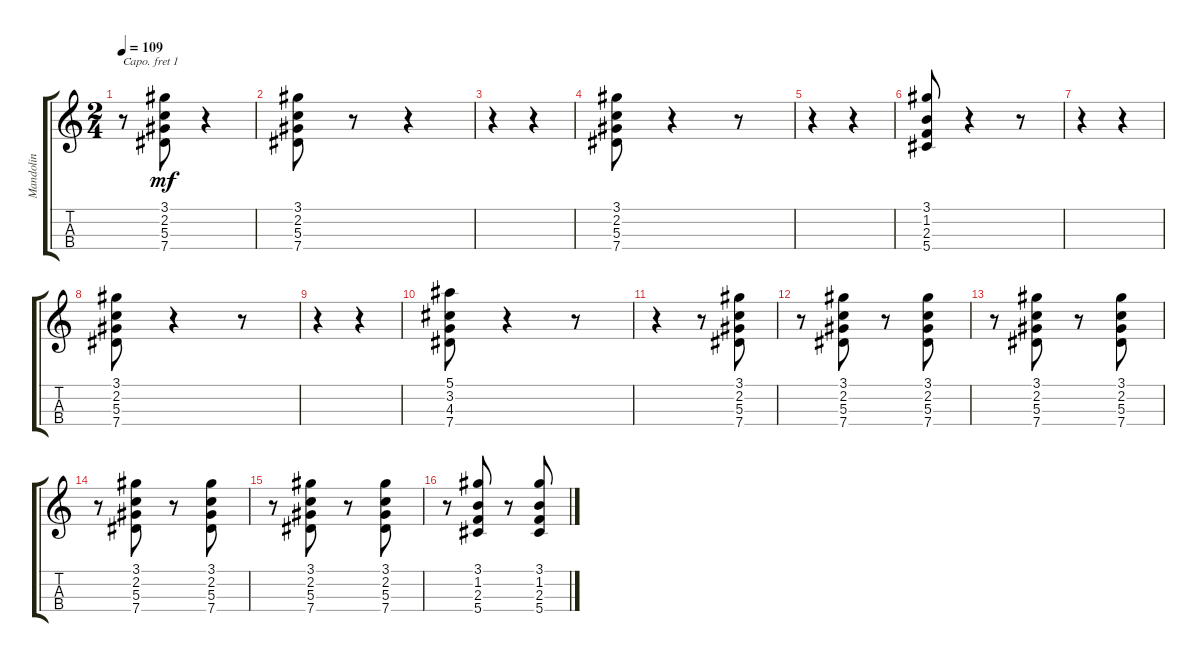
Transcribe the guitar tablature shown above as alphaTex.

\track ("Mandolin" "Mandolin") {instrument shamisen}
\staff {score tabs}
\capo 1
\tuning (E5 A4 D4 G3) {hide}
\ts (2 4)
\tempo 109
\clef g2
\ks c
r.8{dy mf} (3.1 2.2 5.3 7.4).8 r.4 |
(3.1 2.2 5.3 7.4).8 r.8 r.4 |
r.4 r.4 |
(3.1 2.2 5.3 7.4).8 r.4 r.8 |
r.4 r.4 |
(3.1 1.2 2.3 5.4).8 r.4 r.8 |
r.4 r.4 |
(3.1 2.2 5.3 7.4).8 r.4 r.8 |
r.4 r.4 |
(5.1 3.2 4.3 7.4).8 r.4 r.8 |
r.4 r.8 (3.1 2.2 5.3 7.4).8 |
r.8 (3.1 2.2 5.3 7.4).8 r.8 (3.1 2.2 5.3 7.4).8 |
r.8 (3.1 2.2 5.3 7.4).8 r.8 (3.1 2.2 5.3 7.4).8 |
r.8 (3.1 2.2 5.3 7.4).8 r.8 (3.1 2.2 5.3 7.4).8 |
r.8 (3.1 2.2 5.3 7.4).8 r.8 (3.1 2.2 5.3 7.4).8 |
r.8 (3.1 1.2 2.3 5.4).8 r.8 (3.1 1.2 2.3 5.4).8
